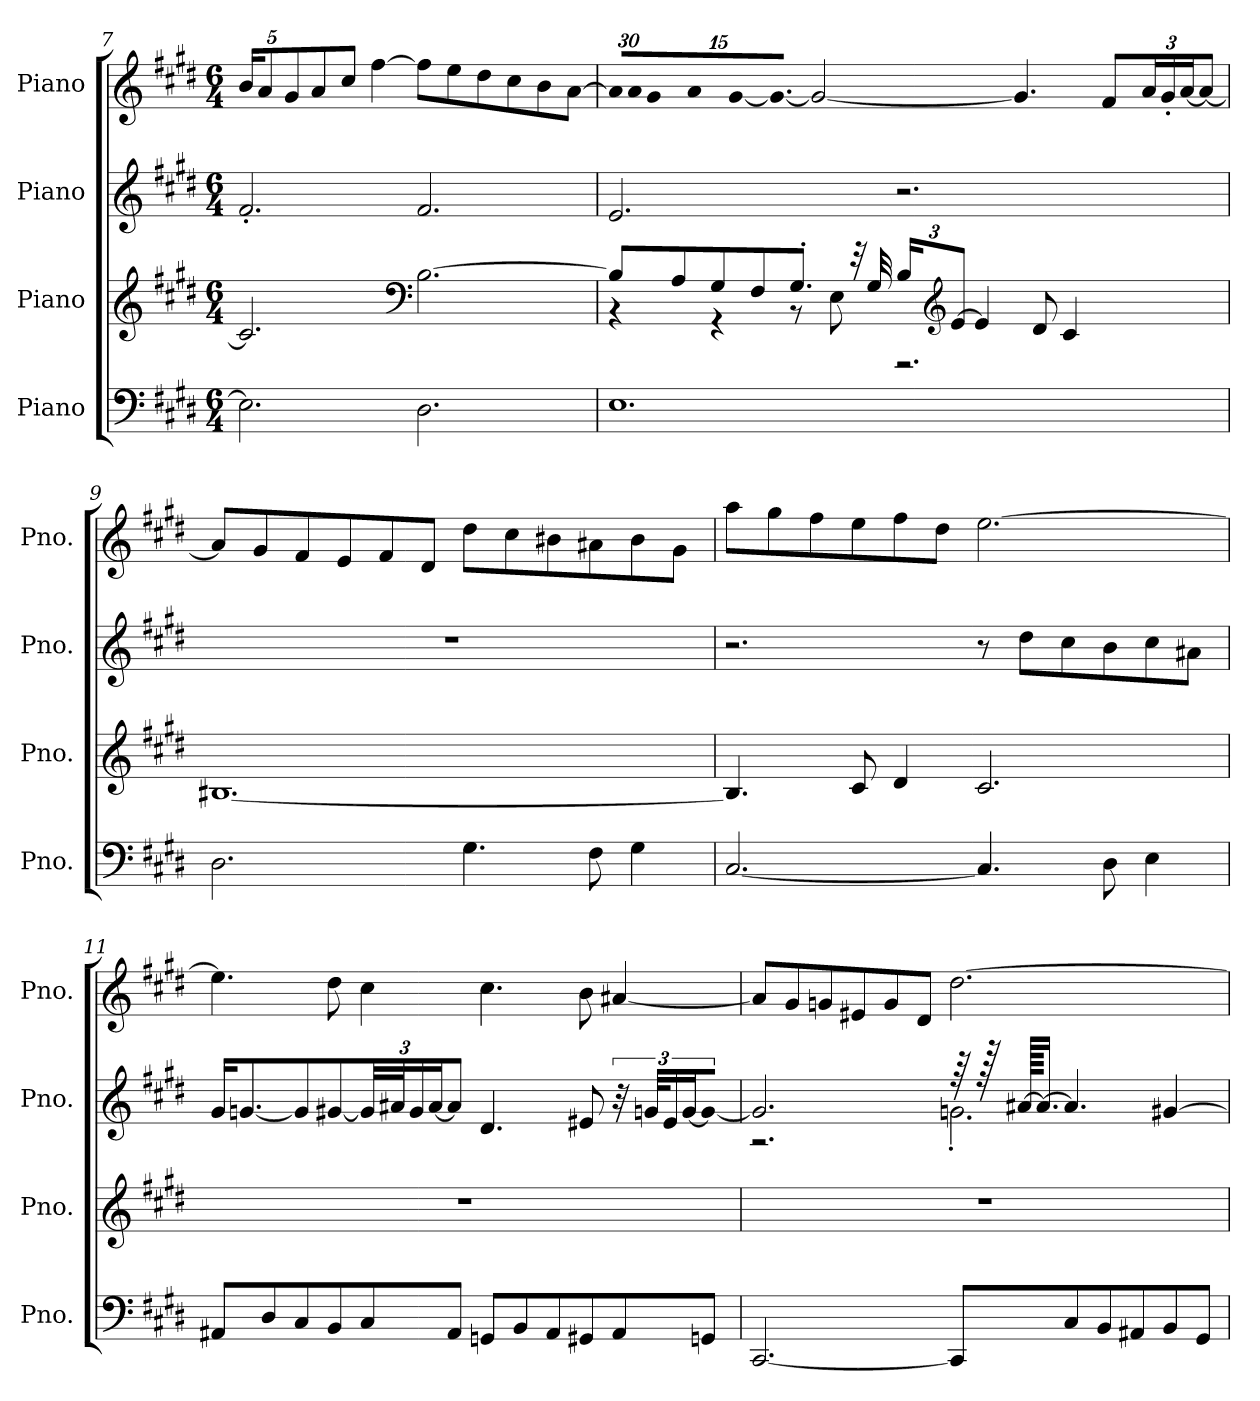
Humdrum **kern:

**kern	**kern	**kern	**kern
*part4	*part3	*part2	*part1
*staff4	*staff3	*staff2	*staff1
*I"Piano	*I"Piano	*I"Piano	*I"Piano
*I'Pno.	*I'Pno.	*I'Pno.	*I'Pno.
*clefF4	*clefG2	*clefG2	*clefG2
*k[f#c#g#d#]	*k[f#c#g#d#]	*k[f#c#g#d#]	*k[f#c#g#d#]
*M6/4	*M6/4	*M6/4	*M6/4
*	*	*	*Xbrackettup
=7	=7	=7	=7
2.E\]	2.c#/]	2.f#'/	20b/KL
.	.	.	10a/
.	.	.	10g#/
.	.	.	8a/
.	.	.	8cc#/J
.	.	.	[4ff#\
*	*clefF4	*	*
2.D#\	[2.B\	2.f#/	8ff#\L]
.	.	.	8ee\
.	.	.	8dd#\
.	.	.	8cc#\
.	.	.	8b\
.	.	.	[8a\J
!!LO:PB:g=z
=8	=8	=8	=8
*	*^	*	*
!	!	!	!	!LO:N:vis=256%9
1.E	8B/L]	4r	2.e/	960%17a/LLLL]
!	!	!	!	!LO:N:vis=256%9
.	.	.	.	960%17a/J
.	.	.	.	1920ryy
!	!	!	!	!LO:N:vis=32
.	.	.	.	640%23g#/
!	!	!	!	!LO:N:vis=32
.	.	.	.	640%23a/
!	!	!	!	!LO:N:vis=32
.	.	.	.	[640%23g#/J
.	8A/	.	.	.
!	!	!	!	!LO:N:vis=16.
.	.	.	.	960%103g#/JJ_
.	8G#/	4r	.	.
.	.	.	.	2g#/_
.	8F#/	.	.	.
.	8.G#'/J	8r	.	.
.	.	8E\	.	.
.	32r	.	.	.
.	32G#/	.	.	.
*	*Xbrackettup	*	*	*
.	24B/KL	2.r	2.r	.
.	.	.	.	4.g#/]
*	*clefG2	*	*	*
.	[12e/J	.	.	.
.	4e/]	.	.	.
.	8d#/	.	.	.
.	.	.	.	8f#/L
.	4c#/	.	.	.
.	.	.	.	24a/L
.	.	.	.	24g#'/
.	.	.	.	[24a/J
.	.	.	.	8a/J_
960ryy	960ryy	960ryy	960ryy	.
*	*v	*v	*	*
=9	=9	=9	=9
2.D#\	[1.B#X	1.r	8a/L]
.	.	.	8g#/
.	.	.	8f#/
.	.	.	8e/
.	.	.	8f#/
.	.	.	8d#/J
4.G#\	.	.	8dd#\L
.	.	.	8cc#\
.	.	.	8b#X\
8F#\	.	.	8a#X\
4G#\	.	.	8b#\
.	.	.	8g#\J
!!LO:LB:g=z
=10	=10	=10	=10
[2.C#/	4.B#/]	2.r	8aa\L
.	.	.	8gg#\
.	.	.	8ff#\
.	8c#/	.	8ee\
.	4d#/	.	8ff#\
.	.	.	8dd#\J
4.C#/]	2.c#/	8r	[2.ee\
.	.	8dd#\L	.
.	.	8cc#\	.
8D#\	.	8b\	.
4E\	.	8cc#\	.
.	.	8a#X\J	.
=11	=11	=11	=11
8AA#X/L	1.r	16g#/KL	4.ee\]
.	.	[8.gn/	.
8D#/	.	.	.
8C#/	.	8g/]	.
8BB/	.	[8g#X/	8dd#\
*	*	*Xbrackettup	*
8C#/	.	48g#/LL]	4cc#\
.	.	48a#X/J	.
.	.	24g#/	.
.	.	[24a#/J	.
8AA#/J	.	8a#/J]	.
8GGn/L	.	4.d#/	4.cc#\
8BB/	.	.	.
8AA#/	.	.	.
8GG#X/	.	8e#X/	8b\
*	*	*brackettup	*
8AA#/	.	48r	[4a#X/
.	.	48gn/KLL	.
.	.	24e#/	.
.	.	[24g/J	.
8GGn/J	.	8g/J_	.
!!LO:LB:g=z
=12	=12	=12	=12
*	*	*^	*
[2.CC#/	1.r	2.g/]	2.r	8a#/L]
.	.	.	.	8g#/
.	.	.	.	8gn/
.	.	.	.	8e#X/
.	.	.	.	8g/
.	.	.	.	8d#/J
8CC#/L]	.	64r	2.gn'\	[2.dd#\
.	.	128r	.	.
.	.	[128a#X/KKKLL	.	.
.	.	16.a#/JJ_	.	.
8C#/	.	4.a#/]	.	.
8BB/	.	.	.	.
8AA#X/	.	.	.	.
8BB/	.	[4g#X/	.	.
8GG#/J	.	.	.	.
*	*	*v	*v	*
=	=	=	=
*-	*-	*-	*-
